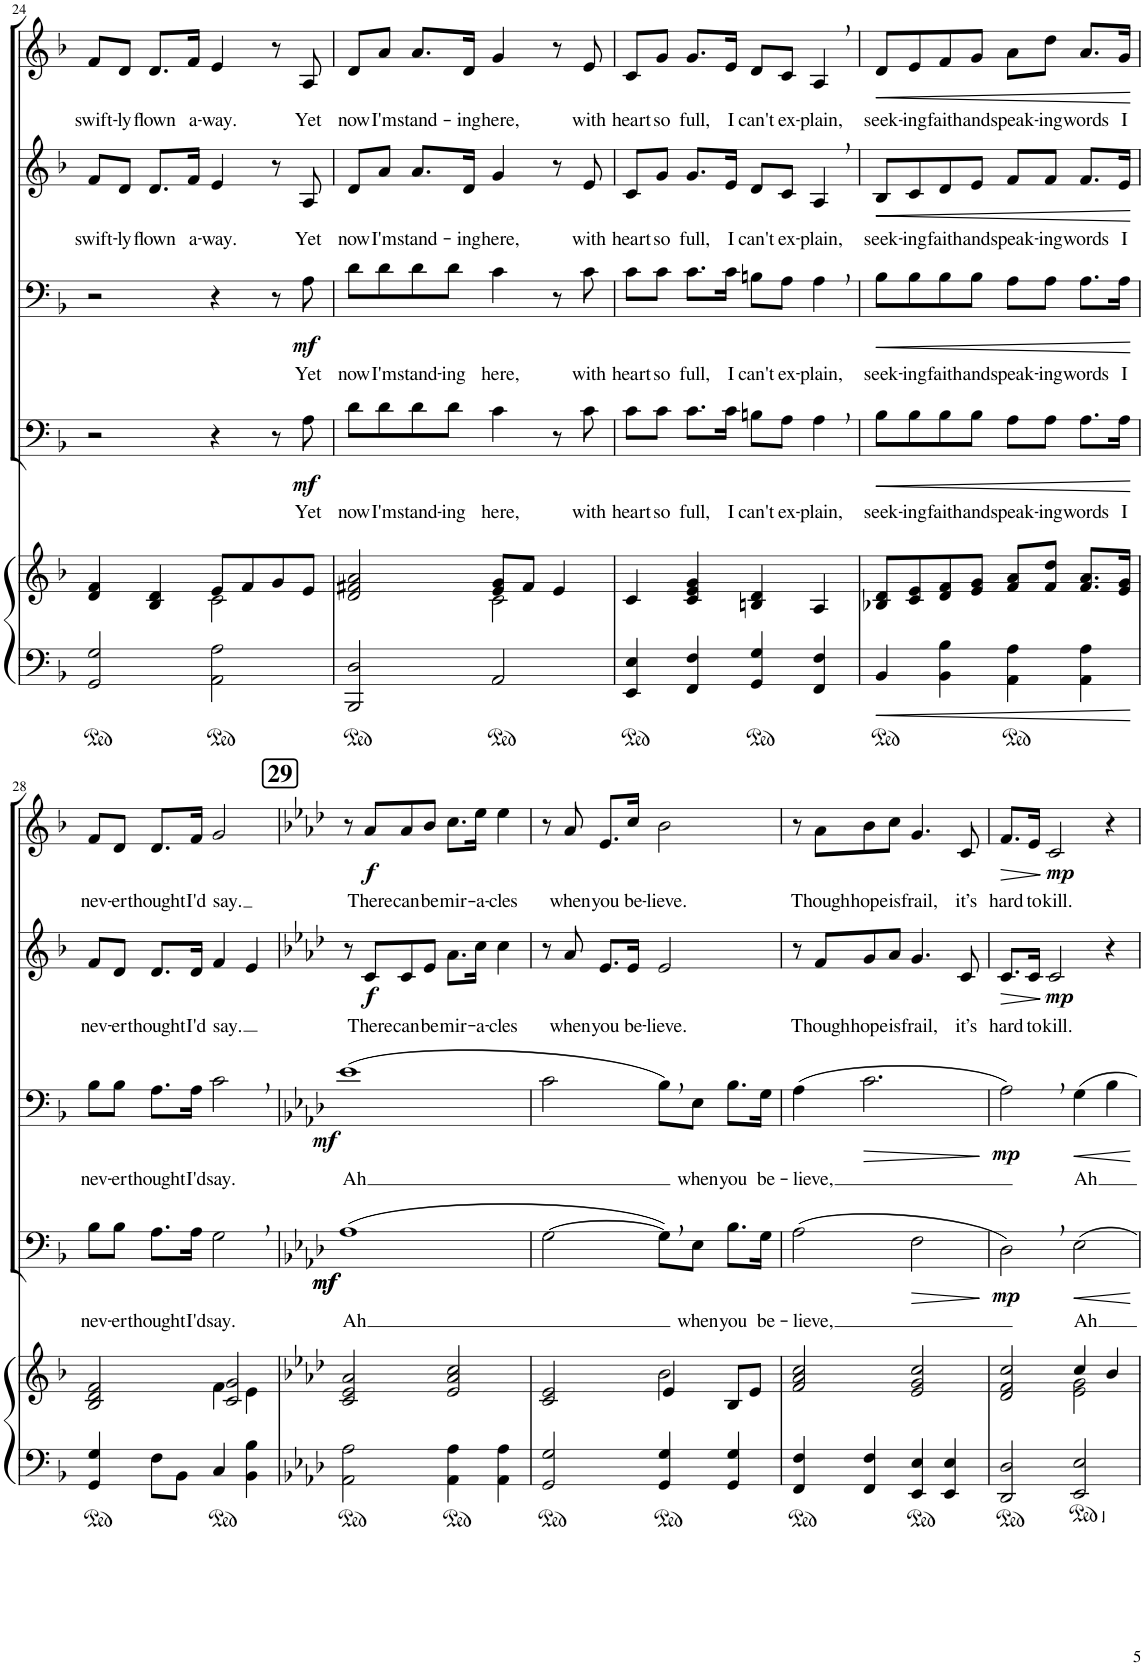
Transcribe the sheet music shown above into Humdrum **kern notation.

**kern	**kern	**kern	**text	**dynam	**kern	**text	**dynam	**kern	**text	**dynam	**kern	**text	**dynam
*part5	*part5	*part4	*part4	*part4	*part3	*part3	*part3	*part2	*part2	*part2	*part1	*part1	*part1
*staff6	*staff5	*staff4	*staff4	*staff4	*staff3	*staff3	*staff3	*staff2	*staff2	*staff2	*staff1	*staff1	*staff1
*I"Piano	*	*I"Bas	*	*	*I"Tenor	*	*	*I"Alt	*	*	*I"Sopraan	*	*
*I'Pno	*	*	*	*	*	*	*	*	*	*	*	*	*
!!LO:PB:g=z
*clefF4	*clefG2	*clefF4	*	*	*clefF4	*	*	*clefG2	*	*	*clefG2	*	*
*k[b-]	*k[b-]	*k[b-]	*	*	*k[b-]	*	*	*k[b-]	*	*	*k[b-]	*	*
*M4/4	*M4/4	*M4/4	*	*	*M4/4	*	*	*M4/4	*	*	*M4/4	*	*
=24	=24	=24	=24	=24	=24	=24	=24	=24	=24	=24	=24	=24	=24
*	*^	*	*	*	*	*	*	*	*	*	*	*	*
!	!	!	!	!	!	!	!	!	!	!LO:LY:b	!	!	!LO:LY:b	!
2GG/ 2G/	4d/ 4f/	2ryy	2r	.	.	2r	.	.	8f/L	swift-	.	8f/L	swift-	.
!	!	!	!	!	!	!	!	!	!	!LO:LY:b	!	!	!LO:LY:b	!
.	.	.	.	.	.	.	.	.	8d/J	-ly	.	8d/J	-ly	.
!	!	!	!	!	!	!	!	!	!	!LO:LY:b	!	!	!LO:LY:b	!
.	4B-/ 4d/	.	.	.	.	.	.	.	8.d/L	flown	.	8.d/L	flown	.
!	!	!	!	!	!	!	!	!	!	!LO:LY:b	!	!	!LO:LY:b	!
.	.	.	.	.	.	.	.	.	16f/Jk	a-	.	16f/Jk	a-	.
!	!	!	!	!	!	!	!	!	!	!LO:LY:b	!	!	!LO:LY:b	!
2AA\ 2A\	8e/L	2c\	4r	.	.	4r	.	.	4e/	-way.	.	4e/	-way.	.
.	8f/	.	.	.	.	.	.	.	.	.	.	.	.	.
.	8g/	.	8r	.	.	8r	.	.	8r	.	.	8r	.	.
!	!	!	!	!LO:LY:b	!LO:DY:b	!	!LO:LY:b	!LO:DY:b	!	!LO:LY:b	!	!	!LO:LY:b	!
.	8e/J	.	8A\	Yet	mf	8A\	Yet	mf	8A/	Yet	.	8A/	Yet	.
=25	=25	=25	=25	=25	=25	=25	=25	=25	=25	=25	=25	=25	=25	=25
!	!	!	!	!LO:LY:b	!	!	!LO:LY:b	!	!	!LO:LY:b	!	!	!LO:LY:b	!
2BBB-/ 2D/	2d/ 2f#X/ 2a/	2ryy	8d\L	now	.	8d\L	now	.	8d/L	now	.	8d/L	now	.
!	!	!	!	!LO:LY:b	!	!	!LO:LY:b	!	!	!LO:LY:b	!	!	!LO:LY:b	!
.	.	.	8d\	I'm	.	8d\	I'm	.	8a/J	I'm	.	8a/J	I'm	.
!	!	!	!	!LO:LY:b	!	!	!LO:LY:b	!	!	!LO:LY:b	!	!	!LO:LY:b	!
.	.	.	8d\	stand-	.	8d\	stand-	.	8.a/L	stand-	.	8.a/L	stand-	.
!	!	!	!	!LO:LY:b	!	!	!LO:LY:b	!	!	!	!	!	!	!
.	.	.	8d\J	-ing	.	8d\J	-ing	.	.	.	.	.	.	.
!	!	!	!	!	!	!	!	!	!	!LO:LY:b	!	!	!LO:LY:b	!
.	.	.	.	.	.	.	.	.	16d/Jk	-ing	.	16d/Jk	-ing	.
!	!	!	!	!LO:LY:b	!	!	!LO:LY:b	!	!	!LO:LY:b	!	!	!LO:LY:b	!
2AA/	8e/ 8g/L	2c\	4c\	here,	.	4c\	here,	.	4g/	here,	.	4g/	here,	.
.	8f#/J	.	.	.	.	.	.	.	.	.	.	.	.	.
.	4e/	.	8r	.	.	8r	.	.	8r	.	.	8r	.	.
!	!	!	!	!LO:LY:b	!	!	!LO:LY:b	!	!	!LO:LY:b	!	!	!LO:LY:b	!
.	.	.	8c\	with	.	8c\	with	.	8e/	with	.	8e/	with	.
*	*v	*v	*	*	*	*	*	*	*	*	*	*	*	*
=26	=26	=26	=26	=26	=26	=26	=26	=26	=26	=26	=26	=26	=26
!	!	!	!LO:LY:b	!	!	!LO:LY:b	!	!	!LO:LY:b	!	!	!LO:LY:b	!
4EE/ 4E/	4c/	8c\L	heart	.	8c\L	heart	.	8c/L	heart	.	8c/L	heart	.
!	!	!	!LO:LY:b	!	!	!LO:LY:b	!	!	!LO:LY:b	!	!	!LO:LY:b	!
.	.	8c\J	so	.	8c\J	so	.	8g/J	so	.	8g/J	so	.
!	!	!	!LO:LY:b	!	!	!LO:LY:b	!	!	!LO:LY:b	!	!	!LO:LY:b	!
4FF/ 4F/	4c/ 4e/ 4g/	8.c\L	full,	.	8.c\L	full,	.	8.g/L	full,	.	8.g/L	full,	.
!	!	!	!LO:LY:b	!	!	!LO:LY:b	!	!	!LO:LY:b	!	!	!LO:LY:b	!
.	.	16c\Jk	I	.	16c\Jk	I	.	16e/Jk	I	.	16e/Jk	I	.
!	!	!	!LO:LY:b	!	!	!LO:LY:b	!	!	!LO:LY:b	!	!	!LO:LY:b	!
4GG/ 4G/	4Bn/ 4d/	8Bn\L	can't	.	8Bn\L	can't	.	8d/L	can't	.	8d/L	can't	.
!	!	!	!LO:LY:b	!	!	!LO:LY:b	!	!	!LO:LY:b	!	!	!LO:LY:b	!
.	.	8A\J	ex-	.	8A\J	ex-	.	8c/J	ex-	.	8c/J	ex-	.
!	!	!	!LO:LY:b	!	!	!LO:LY:b	!	!	!LO:LY:b	!	!	!LO:LY:b	!
4FF/ 4F/	4A/	4A,\	-plain,	.	4A,\	-plain,	.	4A,/	-plain,	.	4A,/	-plain,	.
=27	=27	=27	=27	=27	=27	=27	=27	=27	=27	=27	=27	=27	=27
!	!	!	!LO:LY:b	!LO:HP:b	!	!LO:LY:b	!LO:HP:b	!	!LO:LY:b	!LO:HP:b	!	!LO:LY:b	!LO:HP:b
4BB-/	8B-X/ 8d/L	8B-\L	seek-	<	8B-\L	seek-	<	8B-/L	seek-	<	8d/L	seek-	<
!	!	!	!LO:LY:b	!	!	!LO:LY:b	!	!	!LO:LY:b	!	!	!LO:LY:b	!
.	8c/ 8e/	8B-\	-ing	.	8B-\	-ing	.	8c/	-ing	.	8e/	-ing	.
!	!	!	!LO:LY:b	!	!	!LO:LY:b	!	!	!LO:LY:b	!	!	!LO:LY:b	!
4BB-\ 4B-\	8d/ 8f/	8B-\	faith	.	8B-\	faith	.	8d/	faith	.	8f/	faith	.
!	!	!	!LO:LY:b	!	!	!LO:LY:b	!	!	!LO:LY:b	!	!	!LO:LY:b	!
.	8e/ 8g/J	8B-\J	and	.	8B-\J	and	.	8e/J	and	.	8g/J	and	.
!	!	!	!LO:LY:b	!	!	!LO:LY:b	!	!	!LO:LY:b	!	!	!LO:LY:b	!
4AA\ 4A\	8f/ 8a/L	8A\L	speak-	.	8A\L	speak-	.	8f/L	speak-	.	8a\L	speak-	.
!	!	!	!LO:LY:b	!	!	!LO:LY:b	!	!	!LO:LY:b	!	!	!LO:LY:b	!
.	8f/ 8dd/J	8A\J	-ing	.	8A\J	-ing	.	8f/J	-ing	.	8dd\J	-ing	.
!	!	!	!LO:LY:b	!	!	!LO:LY:b	!	!	!LO:LY:b	!	!	!LO:LY:b	!
4AA\ 4A\	8.f/ 8.a/L	8.A\L	words	.	8.A\L	words	.	8.f/L	words	.	8.a/L	words	.
!	!	!	!LO:LY:b	!	!	!LO:LY:b	!	!	!LO:LY:b	!	!	!LO:LY:b	!
.	16e/ 16g/Jk	16A\Jk	I	.	16A\Jk	I	.	16e/Jk	I	.	16g/Jk	I	.
.	.	.	.	[	.	.	[	.	.	[	.	.	[
!!LO:LB:g=z
=28	=28	=28	=28	=28	=28	=28	=28	=28	=28	=28	=28	=28	=28
*	*^	*	*	*	*	*	*	*	*	*	*	*	*
!	!	!	!	!LO:LY:b	!	!	!LO:LY:b	!	!	!LO:LY:b	!	!	!LO:LY:b	!
4GG/ 4G/	2B-/ 2d/ 2f/	2ryy	8B-\L	nev-	.	8B-\L	nev-	.	8f/L	nev-	.	8f/L	nev-	.
!	!	!	!	!LO:LY:b	!	!	!LO:LY:b	!	!	!LO:LY:b	!	!	!LO:LY:b	!
.	.	.	8B-\J	-er	.	8B-\J	-er	.	8d/J	-er	.	8d/J	-er	.
!	!	!	!	!LO:LY:b	!	!	!LO:LY:b	!	!	!LO:LY:b	!	!	!LO:LY:b	!
8F\L	.	.	8.A\L	thought	.	8.A\L	thought	.	8.d/L	thought	.	8.d/L	thought	.
8BB-\J	.	.	.	.	.	.	.	.	.	.	.	.	.	.
!	!	!	!	!LO:LY:b	!	!	!LO:LY:b	!	!	!LO:LY:b	!	!	!LO:LY:b	!
.	.	.	16A\Jk	I'd	.	16A\Jk	I'd	.	16d/Jk	I'd	.	16f/Jk	I'd	.
!	!	!	!	!LO:LY:b	!	!	!LO:LY:b	!	!	!LO:LY:b	!	!	!LO:LY:b	!
4C/	2c/ 2g/	4f\	2G,\	say.	.	2c,\	say.	.	4f/	say.	.	2g/	say.	.
4BB-\ 4B-\	.	4e\	.	.	.	.	.	.	4e/	.	.	.	.	.
*	*v	*v	*	*	*	*	*	*	*	*	*	*	*	*
!!LO:REH:place=s1:a:B:cj:fs=14:t=29
=29	=29	=29	=29	=29	=29	=29	=29	=29	=29	=29	=29	=29	=29
*k[b-e-a-d-]	*k[b-e-a-d-]	*k[b-e-a-d-]	*	*	*k[b-e-a-d-]	*	*	*k[b-e-a-d-]	*	*	*k[b-e-a-d-]	*	*
*	*^	*	*	*	*	*	*	*	*	*	*	*	*
!	!	!	!	!LO:LY:b	!LO:DY:b	!	!LO:LY:b	!	!	!	!	!	!	!
!	!	!	!	!	!LO:DY:n=1:b	!	!	!LO:DY:b	!	!	!	!	!	!
*	*v	*v	*	*	*	*	*	*	*	*	*	*	*	*
2AA-\ 2A-\	2c/ 2e-/ 2a-/	(1A-	Ah	mf mf	(1e-	Ah	mf	8r	.	.	8r	.	.
!	!	!	!	!	!	!	!	!	!LO:LY:b	!LO:DY:b	!	!LO:LY:b	!LO:DY:b
.	.	.	.	.	.	.	.	8c/L	There	f	8a-/L	There	f
!	!	!	!	!	!	!	!	!	!LO:LY:b	!	!	!LO:LY:b	!
.	.	.	.	.	.	.	.	8c/	can	.	8a-/	can	.
!	!	!	!	!	!	!	!	!	!LO:LY:b	!	!	!LO:LY:b	!
.	.	.	.	.	.	.	.	8e-/J	be	.	8b-/J	be	.
!	!	!	!	!	!	!	!	!	!LO:LY:b	!	!	!LO:LY:b	!
4AA-\ 4A-\	2e-/ 2a-/ 2cc/	.	.	.	.	.	.	8.a-\L	mir-	.	8.cc\L	mir-	.
!	!	!	!	!	!	!	!	!	!LO:LY:b	!	!	!LO:LY:b	!
.	.	.	.	.	.	.	.	16cc\Jk	-a-	.	16ee-\Jk	-a-	.
!	!	!	!	!	!	!	!	!	!LO:LY:b	!	!	!LO:LY:b	!
4AA-\ 4A-\	.	.	.	.	.	.	.	4cc\	-cles	.	4ee-\	-cles	.
=30	=30	=30	=30	=30	=30	=30	=30	=30	=30	=30	=30	=30	=30
*	*^	*	*	*	*	*	*	*	*	*	*	*	*
2GG/ 2G/	2c/ 2e-/	2ryy	[2G\	.	.	2c\	.	.	8r	.	.	8r	.	.
!	!	!	!	!	!	!	!	!	!	!LO:LY:b	!	!	!LO:LY:b	!
.	.	.	.	.	.	.	.	.	8a-/	when	.	8a-/	when	.
!	!	!	!	!	!	!	!	!	!	!LO:LY:b	!	!	!LO:LY:b	!
.	.	.	.	.	.	.	.	.	8.e-/L	you	.	8.e-/L	you	.
!	!	!	!	!	!	!	!	!	!	!LO:LY:b	!	!	!LO:LY:b	!
.	.	.	.	.	.	.	.	.	16e-/Jk	be-	.	16cc/Jk	be-	.
!	!	!	!	!	!	!	!	!	!	!LO:LY:b	!	!	!LO:LY:b	!
4GG/ 4G/	4e-/	2b-\	8G,\L])	.	.	8B-,\L)	.	.	2e-/	-lieve.	.	2b-\	-lieve.	.
!	!	!	!	!LO:LY:b	!	!	!LO:LY:b	!	!	!	!	!	!	!
.	.	.	8E-\J	when	.	8E-\J	when	.	.	.	.	.	.	.
!	!	!	!	!LO:LY:b	!	!	!LO:LY:b	!	!	!	!	!	!	!
4GG/ 4G/	8B-/L	.	8.B-\L	you	.	8.B-\L	you	.	.	.	.	.	.	.
.	8e-/J	.	.	.	.	.	.	.	.	.	.	.	.	.
!	!	!	!	!LO:LY:b	!	!	!LO:LY:b	!	!	!	!	!	!	!
.	.	.	16G\Jk	be-	.	16G\Jk	be-	.	.	.	.	.	.	.
*	*v	*v	*	*	*	*	*	*	*	*	*	*	*	*
=31	=31	=31	=31	=31	=31	=31	=31	=31	=31	=31	=31	=31	=31
!	!	!	!LO:LY:b	!	!	!LO:LY:b	!	!	!	!	!	!	!
4FF/ 4F/	2f/ 2a-/ 2cc/	(2A-\	-lieve,	.	(4A-\	-lieve,	.	8r	.	.	8r	.	.
!	!	!	!	!	!	!	!	!	!LO:LY:b	!	!	!LO:LY:b	!
.	.	.	.	.	.	.	.	8f/L	Though	.	8a-\L	Though	.
!	!	!	!	!	!	!	!LO:HP:b	!	!LO:LY:b	!	!	!LO:LY:b	!
4FF/ 4F/	.	.	.	.	2.c\	.	>	8g/	hope	.	8b-\	hope	.
!	!	!	!	!	!	!	!	!	!LO:LY:b	!	!	!LO:LY:b	!
.	.	.	.	.	.	.	.	8a-/J	is	.	8cc\J	is	.
!	!	!	!	!LO:HP:b	!	!	!	!	!LO:LY:b	!	!	!LO:LY:b	!
4EE-/ 4E-/	2e-/ 2g/ 2cc/	2F\	.	>	.	.	.	4.g/	frail,	.	4.g/	frail,	.
4EE-/ 4E-/	.	.	.	.	.	.	.	.	.	.	.	.	.
!	!	!	!	!	!	!	!	!	!LO:LY:b	!	!	!LO:LY:b	!
.	.	.	.	.	.	.	.	8c/	it’s	.	8c/	it’s	.
.	.	.	.	]	.	.	]	.	.	.	.	.	.
=32	=32	=32	=32	=32	=32	=32	=32	=32	=32	=32	=32	=32	=32
*	*^	*	*	*	*	*	*	*	*	*	*	*	*
!	!	!	!	!	!LO:DY:b	!	!	!LO:DY:b	!	!LO:LY:b	!LO:HP:b	!	!LO:LY:b	!LO:HP:b
2DD-/ 2D-/	2d-/ 2f/ 2cc/	2ryy	2D-,\)	.	mp	2A-,\)	.	mp	8.c/L	hard	>	8.f/L	hard	>
!	!	!	!	!	!	!	!	!	!	!LO:LY:b	!	!	!LO:LY:b	!
.	.	.	.	.	.	.	.	.	16c/Jk	to	.	16e-/Jk	to	.
!	!	!	!	!	!	!	!	!	!	!LO:LY:b	!LO:DY:n=1:b	!	!LO:LY:b	!LO:DY:n=1:b
.	.	.	.	.	.	.	.	.	2c/	kill.	] mp	2c/	kill.	] mp
!	!	!	!	!LO:LY:b	!LO:HP:b	!	!LO:LY:b	!LO:HP:b	!	!	!	!	!	!
2EE-/ 2E-/	4cc/	2e-\ 2g\	2E-\	Ah	<	4G\	Ah	<	.	.	.	.	.	.
.	4b-/	.	.	.	.	4B-\	.	.	4r	.	.	4r	.	.
*	*v	*v	*	*	*	*	*	*	*	*	*	*	*	*
.	.	.	.	[	.	.	[	.	.	.	.	.	.
=	=	=	=	=	=	=	=	=	=	=	=	=	=
*-	*-	*-	*-	*-	*-	*-	*-	*-	*-	*-	*-	*-	*-
